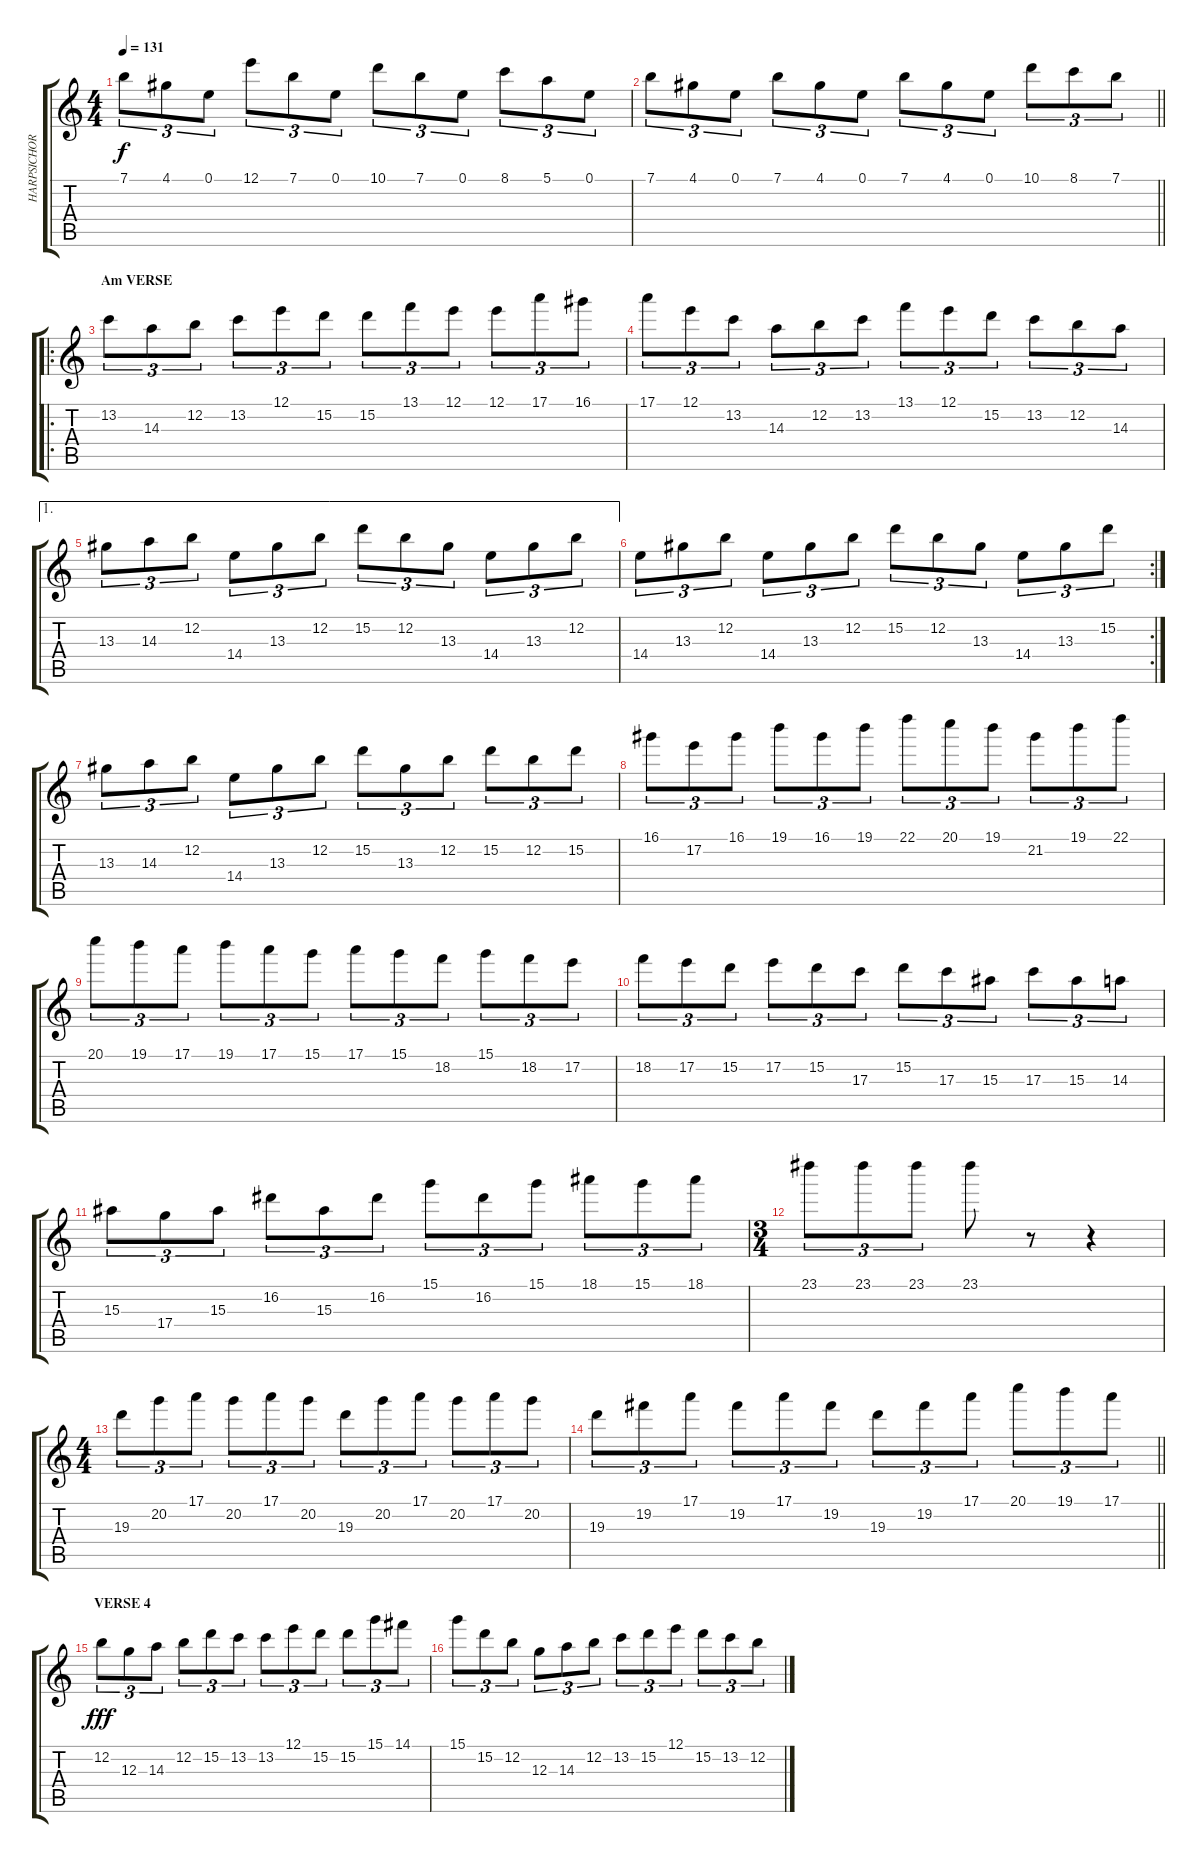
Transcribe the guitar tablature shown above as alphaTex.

\track ("HARPSICHORD (tuned up 1 Oct) - melody" "HARPSICHOR") {instrument harpsichord}
\staff {score tabs}
\tuning (E5 B4 G4 D4 A3 E3) {hide}
\ts (4 4)
\tempo 131
\clef g2
\ks c
7.1.8{tu (3 2) dy f} 4.1.8{tu (3 2)} 0.1.8{tu (3 2)} 12.1.8{tu (3 2)} 7.1.8{tu (3 2)} 0.1.8{tu (3 2)} 10.1.8{tu (3 2)} 7.1.8{tu (3 2)} 0.1.8{tu (3 2)} 8.1.8{tu (3 2)} 5.1.8{tu (3 2)} 0.1.8{tu (3 2)} |
\barLineRight lightlight
7.1.8{tu (3 2)} 4.1.8{tu (3 2)} 0.1.8{tu (3 2)} 7.1.8{tu (3 2)} 4.1.8{tu (3 2)} 0.1.8{tu (3 2)} 7.1.8{tu (3 2)} 4.1.8{tu (3 2)} 0.1.8{tu (3 2)} 10.1.8{tu (3 2)} 8.1.8{tu (3 2)} 7.1.8{tu (3 2)} |
\ro
\section ("" "Am VERSE")
13.2.8{tu (3 2)} 14.3.8{tu (3 2)} 12.2.8{tu (3 2)} 13.2.8{tu (3 2)} 12.1.8{tu (3 2)} 15.2.8{tu (3 2)} 15.2.8{tu (3 2)} 13.1.8{tu (3 2)} 12.1.8{tu (3 2)} 12.1.8{tu (3 2)} 17.1.8{tu (3 2)} 16.1.8{tu (3 2)} |
17.1.8{tu (3 2)} 12.1.8{tu (3 2)} 13.2.8{tu (3 2)} 14.3.8{tu (3 2)} 12.2.8{tu (3 2)} 13.2.8{tu (3 2)} 13.1.8{tu (3 2)} 12.1.8{tu (3 2)} 15.2.8{tu (3 2)} 13.2.8{tu (3 2)} 12.2.8{tu (3 2)} 14.3.8{tu (3 2)} |
\ae 1
13.3.8{tu (3 2)} 14.3.8{tu (3 2)} 12.2.8{tu (3 2)} 14.4.8{tu (3 2)} 13.3.8{tu (3 2)} 12.2.8{tu (3 2)} 15.2.8{tu (3 2)} 12.2.8{tu (3 2)} 13.3.8{tu (3 2)} 14.4.8{tu (3 2)} 13.3.8{tu (3 2)} 12.2.8{tu (3 2)} |
\rc 2
14.4.8{tu (3 2)} 13.3.8{tu (3 2)} 12.2.8{tu (3 2)} 14.4.8{tu (3 2)} 13.3.8{tu (3 2)} 12.2.8{tu (3 2)} 15.2.8{tu (3 2)} 12.2.8{tu (3 2)} 13.3.8{tu (3 2)} 14.4.8{tu (3 2)} 13.3.8{tu (3 2)} 15.2.8{tu (3 2)} |
13.3.8{tu (3 2)} 14.3.8{tu (3 2)} 12.2.8{tu (3 2)} 14.4.8{tu (3 2)} 13.3.8{tu (3 2)} 12.2.8{tu (3 2)} 15.2.8{tu (3 2)} 13.3.8{tu (3 2)} 12.2.8{tu (3 2)} 15.2.8{tu (3 2)} 12.2.8{tu (3 2)} 15.2.8{tu (3 2)} |
16.1.8{tu (3 2)} 17.2.8{tu (3 2)} 16.1.8{tu (3 2)} 19.1.8{tu (3 2)} 16.1.8{tu (3 2)} 19.1.8{tu (3 2)} 22.1.8{tu (3 2)} 20.1.8{tu (3 2)} 19.1.8{tu (3 2)} 21.2.8{tu (3 2)} 19.1.8{tu (3 2)} 22.1.8{tu (3 2)} |
20.1.8{tu (3 2)} 19.1.8{tu (3 2)} 17.1.8{tu (3 2)} 19.1.8{tu (3 2)} 17.1.8{tu (3 2)} 15.1.8{tu (3 2)} 17.1.8{tu (3 2)} 15.1.8{tu (3 2)} 18.2.8{tu (3 2)} 15.1.8{tu (3 2)} 18.2.8{tu (3 2)} 17.2.8{tu (3 2)} |
18.2.8{tu (3 2)} 17.2.8{tu (3 2)} 15.2.8{tu (3 2)} 17.2.8{tu (3 2)} 15.2.8{tu (3 2)} 17.3.8{tu (3 2)} 15.2.8{tu (3 2)} 17.3.8{tu (3 2)} 15.3.8{tu (3 2)} 17.3.8{tu (3 2)} 15.3.8{tu (3 2)} 14.3.8{tu (3 2)} |
15.3.8{tu (3 2)} 17.4.8{tu (3 2)} 15.3.8{tu (3 2)} 16.2.8{tu (3 2)} 15.3.8{tu (3 2)} 16.2.8{tu (3 2)} 15.1.8{tu (3 2)} 16.2.8{tu (3 2)} 15.1.8{tu (3 2)} 18.1.8{tu (3 2)} 15.1.8{tu (3 2)} 18.1.8{tu (3 2)} |
\ts (3 4)
23.1.8{tu (3 2)} 23.1.8{tu (3 2)} 23.1.8{tu (3 2)} 23.1.8 r.8 r.4 |
\ts (4 4)
19.3.8{tu (3 2)} 20.2.8{tu (3 2)} 17.1.8{tu (3 2)} 20.2.8{tu (3 2)} 17.1.8{tu (3 2)} 20.2.8{tu (3 2)} 19.3.8{tu (3 2)} 20.2.8{tu (3 2)} 17.1.8{tu (3 2)} 20.2.8{tu (3 2)} 17.1.8{tu (3 2)} 20.2.8{tu (3 2)} |
\barLineRight lightlight
19.3.8{tu (3 2)} 19.2.8{tu (3 2)} 17.1.8{tu (3 2)} 19.2.8{tu (3 2)} 17.1.8{tu (3 2)} 19.2.8{tu (3 2)} 19.3.8{tu (3 2)} 19.2.8{tu (3 2)} 17.1.8{tu (3 2)} 20.1.8{tu (3 2)} 19.1.8{tu (3 2)} 17.1.8{tu (3 2)} |
\section ("" "VERSE 4")
12.2.8{tu (3 2) dy fff} 12.3.8{tu (3 2)} 14.3.8{tu (3 2)} 12.2.8{tu (3 2)} 15.2.8{tu (3 2)} 13.2.8{tu (3 2)} 13.2.8{tu (3 2)} 12.1.8{tu (3 2)} 15.2.8{tu (3 2)} 15.2.8{tu (3 2)} 15.1.8{tu (3 2)} 14.1.8{tu (3 2)} |
15.1.8{tu (3 2)} 15.2.8{tu (3 2)} 12.2.8{tu (3 2)} 12.3.8{tu (3 2)} 14.3.8{tu (3 2)} 12.2.8{tu (3 2)} 13.2.8{tu (3 2)} 15.2.8{tu (3 2)} 12.1.8{tu (3 2)} 15.2.8{tu (3 2)} 13.2.8{tu (3 2)} 12.2.8{tu (3 2)}
